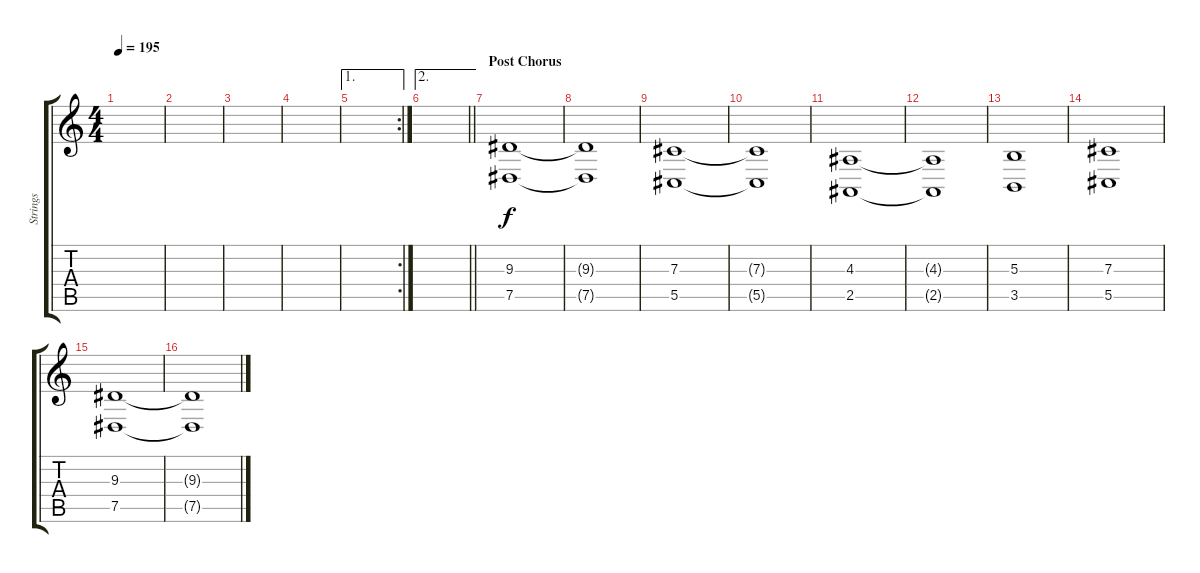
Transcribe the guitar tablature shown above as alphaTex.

\track ("Strings" "Strings") {instrument synthstrings2}
\staff {score tabs}
\tuning (Eb4 Bb3 Gb3 Db3 Ab2 Eb2) {hide}
\ts (4 4)
\tempo 195
\clef g2
\ks c
|
|
|
|
\ae 1
\rc 2
|
\ae 2
\barLineRight lightlight
|
\section ("" "Post Chorus")
(9.3 7.5).1 |
(9.3{t} 7.5{t}).1 |
(7.3 5.5).1 |
(7.3{t} 5.5{t}).1 |
(4.3 2.5).1 |
(4.3{t} 2.5{t}).1 |
(5.3 3.5).1 |
(7.3 5.5).1 |
(9.3 7.5).1 |
(9.3{t} 7.5{t}).1
